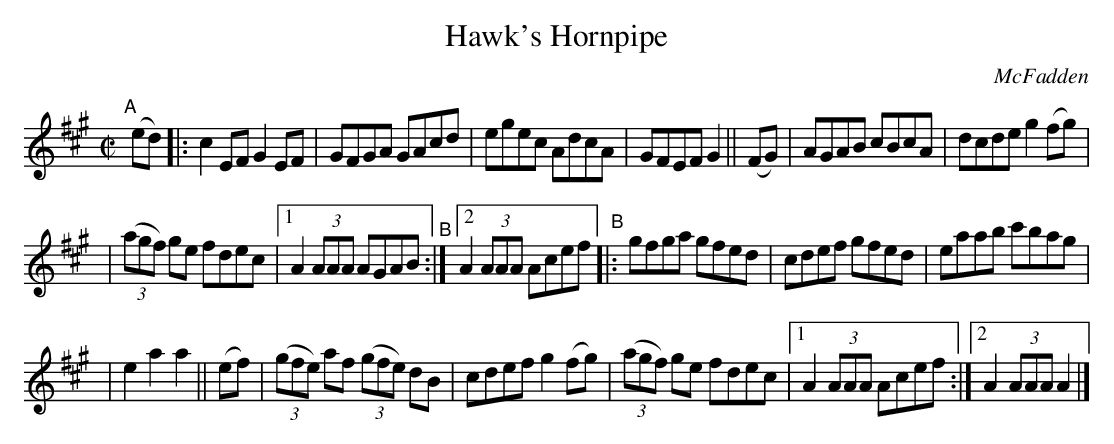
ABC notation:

X:1
T: Hawk's Hornpipe
O: McFadden
M: C|
L: 1/8
K: A
"^A"[|] (ed) |: c2EF G2EF | GFGA GAcd | egec AdcA | GFEF G2 || (FG) | AGAB cBcA | dcde g2(fg) |
| ((3agf) ge fdec |[1 A2 (3AAA AGAB "^B":|[2 A2 (3AAA Acef "^B"|: gfga gfed | cdef gfed | eaab c'bag |
| e2a2 a2 || (ef) | ((3gfe) af ((3gfe) dB | cdef g2(fg) | ((3agf) ge fdec |[1 A2 (3AAA Acef :|[2 A2 (3AAA A2 |]
